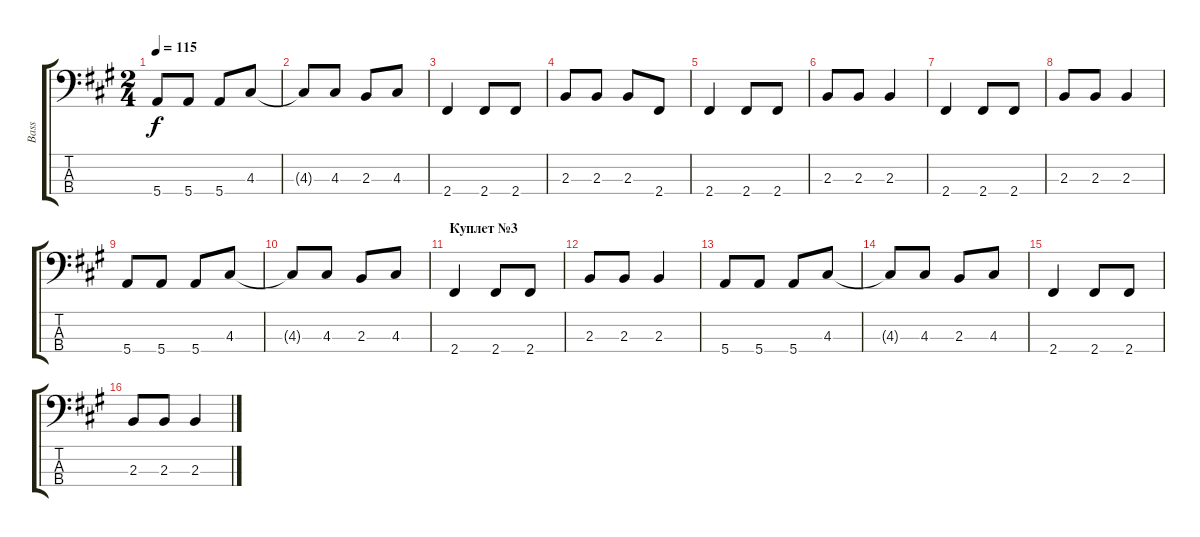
\track ("Bass" "Bass") {instrument electricbassfinger}
\staff {score tabs}
\tuning (G2 D2 A1 E1) {hide}
\ts (2 4)
\tempo 115
\clef f4
\ks f#minor
5.4.8{dy f} 5.4.8 5.4.8 4.3.8 |
4.3{t}.8 4.3.8 2.3.8 4.3.8 |
2.4.4 2.4.8 2.4.8 |
2.3.8 2.3.8 2.3.8 2.4.8 |
2.4.4 2.4.8 2.4.8 |
2.3.8 2.3.8 2.3.4 |
2.4.4 2.4.8 2.4.8 |
2.3.8 2.3.8 2.3.4 |
5.4.8 5.4.8 5.4.8 4.3.8 |
4.3{t}.8 4.3.8 2.3.8 4.3.8 |
\section ("" "Куплет №3")
2.4.4 2.4.8 2.4.8 |
2.3.8 2.3.8 2.3.4 |
5.4.8 5.4.8 5.4.8 4.3.8 |
4.3{t}.8 4.3.8 2.3.8 4.3.8 |
2.4.4 2.4.8 2.4.8 |
2.3.8 2.3.8 2.3.4
